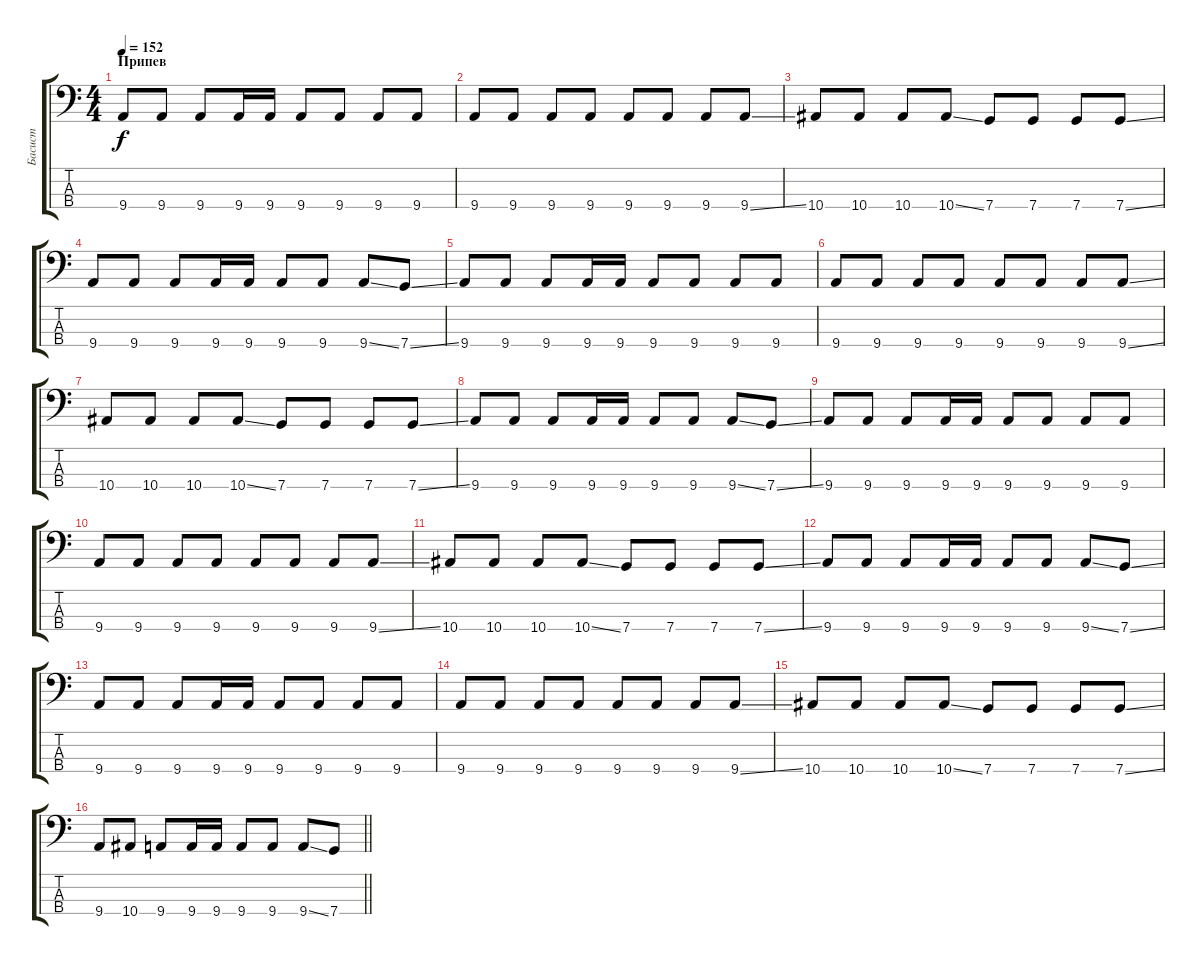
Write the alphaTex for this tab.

\track ("Басист" "Басист") {instrument slapbass1}
\staff {score tabs}
\tuning (F2 C2 G1 C1) {hide}
\ts (4 4)
\section ("" "Припев")
\tempo 152
\clef f4
\ks c
9.4.8{dy f} 9.4.8 9.4.8 9.4.16 9.4.16 9.4.8 9.4.8 9.4.8 9.4.8 |
9.4.8 9.4.8 9.4.8 9.4.8 9.4.8 9.4.8 9.4.8 9.4{ss}.8 |
10.4.8 10.4.8 10.4.8 10.4{ss}.8 7.4.8 7.4.8 7.4.8 7.4{ss}.8 |
9.4.8 9.4.8 9.4.8 9.4.16 9.4.16 9.4.8 9.4.8 9.4{ss}.8 7.4{ss}.8 |
9.4.8 9.4.8 9.4.8 9.4.16 9.4.16 9.4.8 9.4.8 9.4.8 9.4.8 |
9.4.8 9.4.8 9.4.8 9.4.8 9.4.8 9.4.8 9.4.8 9.4{ss}.8 |
10.4.8 10.4.8 10.4.8 10.4{ss}.8 7.4.8 7.4.8 7.4.8 7.4{ss}.8 |
9.4.8 9.4.8 9.4.8 9.4.16 9.4.16 9.4.8 9.4.8 9.4{ss}.8 7.4{ss}.8 |
9.4.8 9.4.8 9.4.8 9.4.16 9.4.16 9.4.8 9.4.8 9.4.8 9.4.8 |
9.4.8 9.4.8 9.4.8 9.4.8 9.4.8 9.4.8 9.4.8 9.4{ss}.8 |
10.4.8 10.4.8 10.4.8 10.4{ss}.8 7.4.8 7.4.8 7.4.8 7.4{ss}.8 |
9.4.8 9.4.8 9.4.8 9.4.16 9.4.16 9.4.8 9.4.8 9.4{ss}.8 7.4{ss}.8 |
9.4.8 9.4.8 9.4.8 9.4.16 9.4.16 9.4.8 9.4.8 9.4.8 9.4.8 |
9.4.8 9.4.8 9.4.8 9.4.8 9.4.8 9.4.8 9.4.8 9.4{ss}.8 |
10.4.8 10.4.8 10.4.8 10.4{ss}.8 7.4.8 7.4.8 7.4.8 7.4{ss}.8 |
\barLineRight lightlight
9.4.8 10.4.8 9.4.8 9.4.16 9.4.16 9.4.8 9.4.8 9.4{ss}.8 7.4{ss}.8
